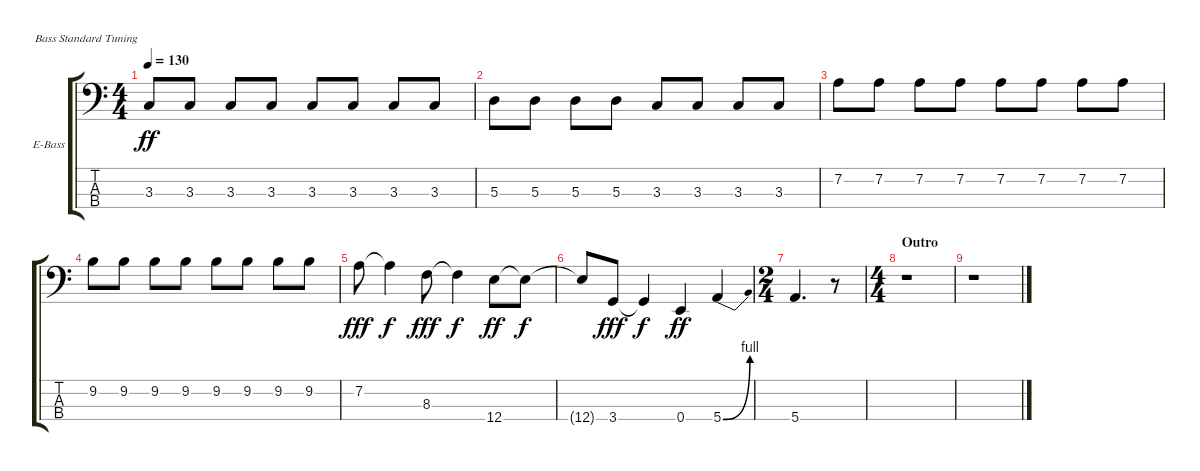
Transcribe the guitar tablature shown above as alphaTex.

\defaultSystemsLayout 4
\bracketExtendMode groupsimilarinstruments
\firstSystemTrackNameOrientation horizontal
\otherSystemsTrackNameOrientation horizontal
\track ("Electric Bass" "E-Bass") {instrument electricbassfinger}
\staff {score tabs}
\tuning (G2 D2 A1 E1)
\ts (4 4)
\tempo 130
\clef f4
\scale
0.333333
\ks c
3.3.8{dy ff} 3.3.8 3.3.8 3.3.8 3.3.8 3.3.8 3.3.8 3.3.8 |
\scale
0.333333 5.3.8 5.3.8 5.3.8 5.3.8 3.3.8 3.3.8 3.3.8 3.3.8 |
\scale
0.333333 7.2.8 7.2.8 7.2.8 7.2.8 7.2.8 7.2.8 7.2.8 7.2.8 |
\scale
0.333333 9.2.8 9.2.8 9.2.8 9.2.8 9.2.8 9.2.8 9.2.8 9.2.8 |
\scale
0.256303 7.2.8{dy fff} 7.2{t}.4{dy f} 8.3.8{dy fff} 8.3{t}.4{dy f} 12.4.8{dy ff} 12.4{t}.8{dy f} |
\scale
0.256303 12.4{t}.8 3.4.8{dy fff} 3.4{t}.4{dy f} 0.4.4{dy ff} 5.4{be (bend 0 0 60 4)}.4 |
\ts (2 4)
\scale
0.487395 5.4.4{d} r.8 |
\ts (4 4)
\section ("" "Outro")
r.1 |
r.1
